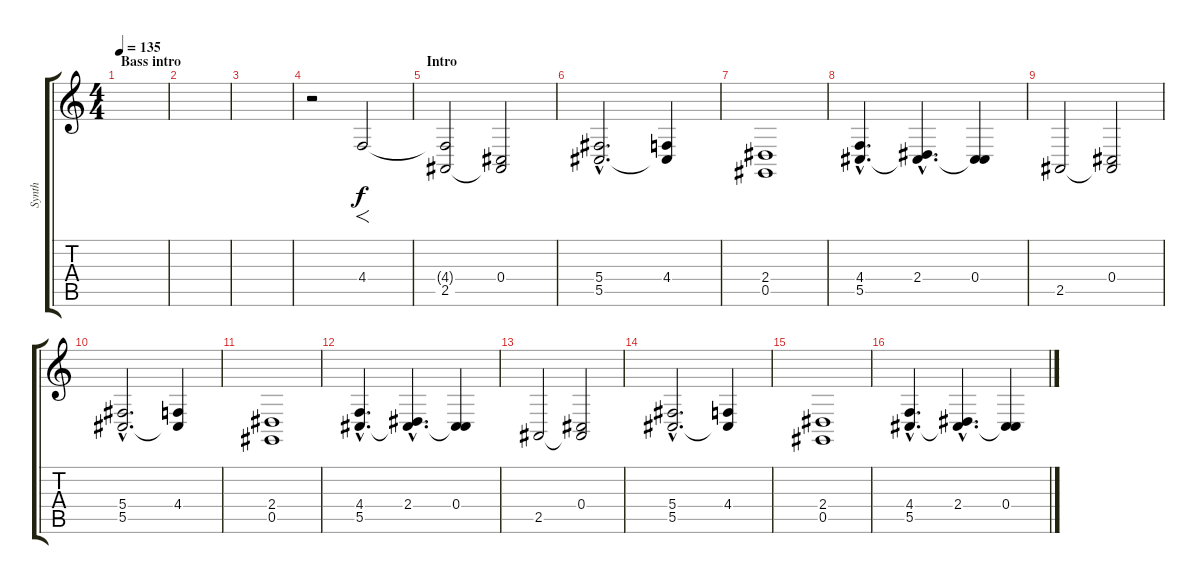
\track ("Synth" "Synth") {instrument stringensemble1}
\staff {score tabs}
\tuning (Eb4 Bb3 Gb3 Db3 Ab2 Eb2) {hide}
\ts (4 4)
\section ("" "Bass intro")
\tempo 135
\clef g2
\ks c
|
|
|
r.2 4.4.2{f} |
\section ("" "Intro")
(4.4{t} 2.5).2 (0.4 2.5{t}).2 |
(5.4{hac} 5.5{hac}).2{d} (4.4 5.5{t}).4 |
(2.4 0.5).1 |
(4.4{hac} 5.5{hac}).4{d} (2.4{hac} 5.5{hac t}).4{d} (0.4 5.5{t}).4 |
2.5.2 (0.4 2.5{t}).2 |
(5.4{hac} 5.5{hac}).2{d} (4.4 5.5{t}).4 |
(2.4 0.5).1 |
(4.4{hac} 5.5{hac}).4{d} (2.4{hac} 5.5{hac t}).4{d} (0.4 5.5{t}).4 |
2.5.2 (0.4 2.5{t}).2 |
(5.4{hac} 5.5{hac}).2{d} (4.4 5.5{t}).4 |
(2.4 0.5).1 |
(4.4{hac} 5.5{hac}).4{d} (2.4{hac} 5.5{hac t}).4{d} (0.4 5.5{t}).4
